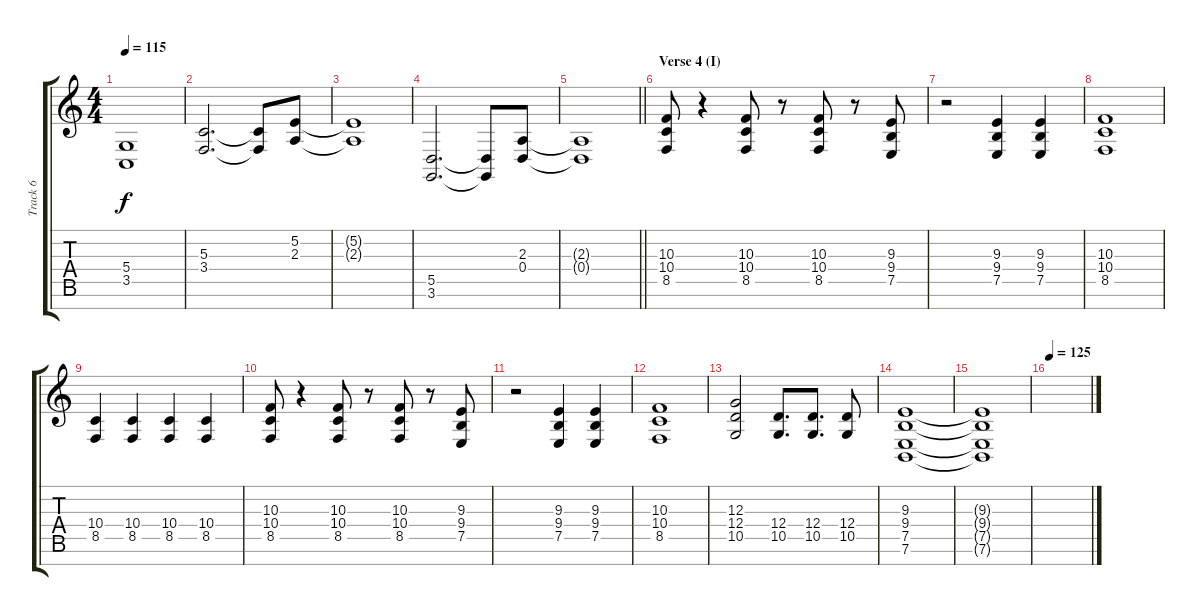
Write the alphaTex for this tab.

\track ("Track 6" "Track 6") {instrument drawbarorgan}
\staff {score tabs}
\tuning (E4 B3 G3 D3 A2 E2 B1) {hide}
\ts (4 4)
\tempo 115
\clef g2
\ks c
(5.4{t} 3.5{t}).1{dy f} |
(5.3 3.4).2{d} (5.3{t} 3.4{t}).8 (5.2 2.3).8 |
(5.2{t} 2.3{t}).1 |
(5.5 3.6).2{d} (5.5{t} 3.6{t}).8 (2.3 0.4).8 |
\barLineRight lightlight
(2.3{t} 0.4{t}).1 |
\section ("" "Verse 4 (I)")
(10.3 10.4 8.5).8 r.4 (10.3 10.4 8.5).8 r.8 (10.3 10.4 8.5).8 r.8 (9.3 9.4 7.5).8 |
r.2 (9.3 9.4 7.5).4 (9.3 9.4 7.5).4 |
(10.3 10.4 8.5).1 |
(10.4 8.5).4 (10.4 8.5).4 (10.4 8.5).4 (10.4 8.5).4 |
(10.3 10.4 8.5).8 r.4 (10.3 10.4 8.5).8 r.8 (10.3 10.4 8.5).8 r.8 (9.3 9.4 7.5).8 |
r.2 (9.3 9.4 7.5).4 (9.3 9.4 7.5).4 |
(10.3 10.4 8.5).1 |
(12.3 12.4 10.5).2 (12.4 10.5).8{d} (12.4 10.5).8{d} (12.4 10.5).8 |
(9.3 9.4 7.5 7.6).1 |
(9.3{t} 9.4{t} 7.5{t} 7.6{t}).1 |
\tempo 125
